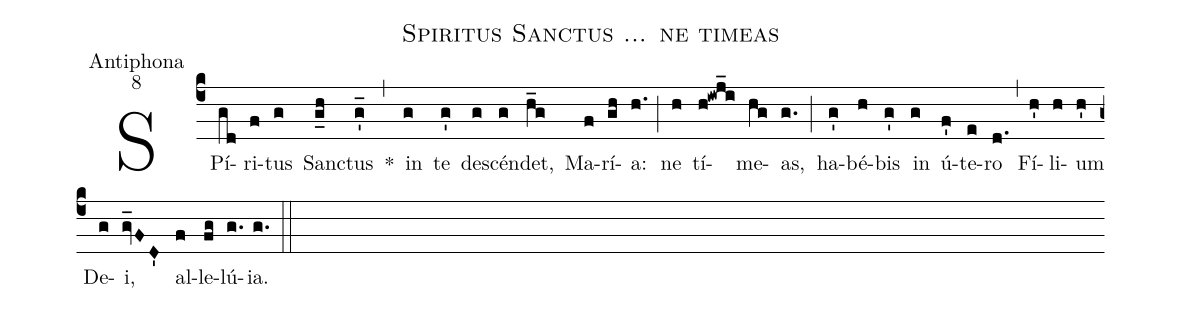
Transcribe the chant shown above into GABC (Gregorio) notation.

name:Spiritus Sanctus ... ne timeas;
office-part:Antiphona;
mode:8;
%%
(c4) SPí(gd)ri(f)tus(g) San(g_h)ctus(g'_) *(,) in(g) te(g') de(g)scén(g)det,(h_g) Ma(f)rí(gh)a:(h.) (;) ne(h) tí(h!iwj_i)me(hg)as,(g.) (;) ha(g')bé(h)bis(g') in(g) ú(f')te(e)ro(d.) (,) Fí(h')li(h)um(h') De(g)i,(gv_FD') al(f)le(fg)lú(g.)ia.(g.) (::)
